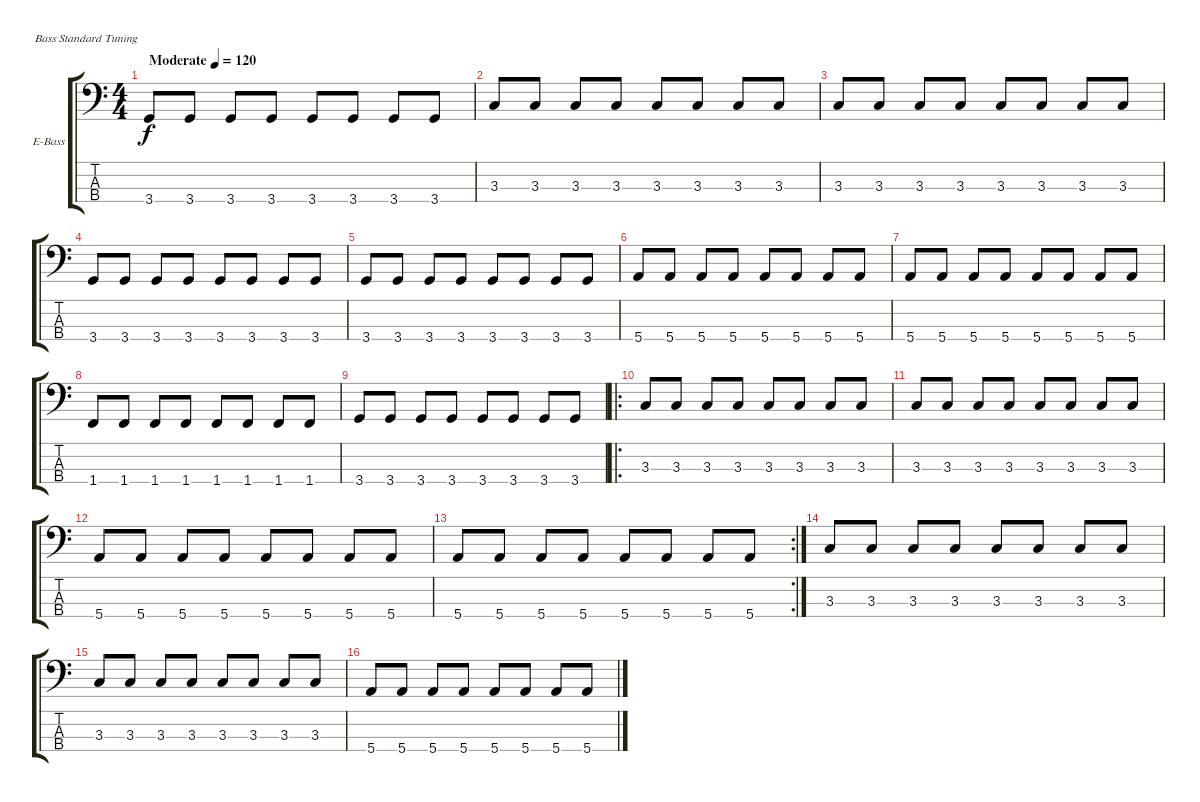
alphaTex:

\bracketExtendMode groupsimilarinstruments
\firstSystemTrackNameOrientation horizontal
\otherSystemsTrackNameOrientation horizontal
\track ("Äîðîæêà 2" "E-Bass") {instrument electricbasspick}
\staff {score tabs}
\tuning (G2 D2 A1 E1)
\ts (4 4)
\beaming (8 2 2 2 2)
\tempo (120 "Moderate")
\clef f4
\ks c
3.4.8{dy f instrument electricbasspick} 3.4.8 3.4.8 3.4.8 3.4.8 3.4.8 3.4.8 3.4.8 |
3.3.8 3.3.8 3.3.8 3.3.8 3.3.8 3.3.8 3.3.8 3.3.8 |
3.3.8 3.3.8 3.3.8 3.3.8 3.3.8 3.3.8 3.3.8 3.3.8 |
3.4.8 3.4.8 3.4.8 3.4.8 3.4.8 3.4.8 3.4.8 3.4.8 |
3.4.8 3.4.8 3.4.8 3.4.8 3.4.8 3.4.8 3.4.8 3.4.8 |
5.4.8 5.4.8 5.4.8 5.4.8 5.4.8 5.4.8 5.4.8 5.4.8 |
5.4.8 5.4.8 5.4.8 5.4.8 5.4.8 5.4.8 5.4.8 5.4.8 |
1.4.8 1.4.8 1.4.8 1.4.8 1.4.8 1.4.8 1.4.8 1.4.8 |
3.4.8 3.4.8 3.4.8 3.4.8 3.4.8 3.4.8 3.4.8 3.4.8 |
\ro
3.3.8 3.3.8 3.3.8 3.3.8 3.3.8 3.3.8 3.3.8 3.3.8 |
3.3.8 3.3.8 3.3.8 3.3.8 3.3.8 3.3.8 3.3.8 3.3.8 |
5.4.8 5.4.8 5.4.8 5.4.8 5.4.8 5.4.8 5.4.8 5.4.8 |
\rc 2
5.4.8 5.4.8 5.4.8 5.4.8 5.4.8 5.4.8 5.4.8 5.4.8 |
3.3.8 3.3.8 3.3.8 3.3.8 3.3.8 3.3.8 3.3.8 3.3.8 |
3.3.8 3.3.8 3.3.8 3.3.8 3.3.8 3.3.8 3.3.8 3.3.8 |
5.4.8 5.4.8 5.4.8 5.4.8 5.4.8 5.4.8 5.4.8 5.4.8
